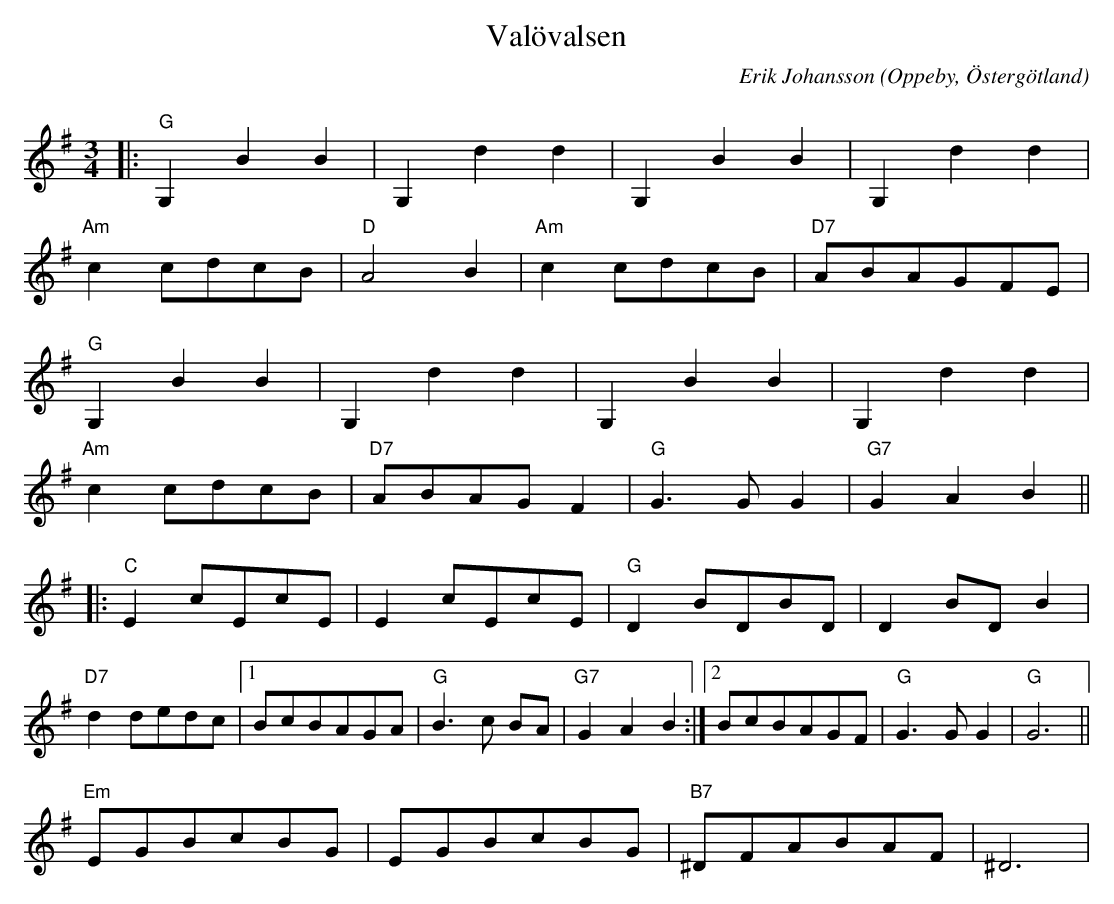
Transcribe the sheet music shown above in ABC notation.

X:1
T:Valövalsen
C:Erik Johansson
O:Oppeby, Östergötland
Q:140
M:3/4
L:1/8
K:G
|:"G"G,2B2B2|G,2d2d2 |G,2B2B2|G,2d2d2 |
"Am" c2 cdcB| "D" A4 B2 | "Am" c2 cdcB |"D7" ABAGFE |
"G"G,2B2B2|G,2d2d2 |G,2B2B2|G,2d2d2 |
"Am" c2 cdcB| "D7" ABAGF2 | "G" G3 G G2 |"G7" G2A2B2 ||
|:"C"E2 cEcE |E2 cEcE|"G" D2 BDBD |D2 BD B2 |
"D7"d2 dedc|1 BcBAGA|"G"B3 c BA|"G7" G2A2B2:|2 BcBAGF|"G" G3 G G2| "G" G6 ||
"Em" EGBcBG |EGBcBG |"B7"^DFABAF |^D6 |
